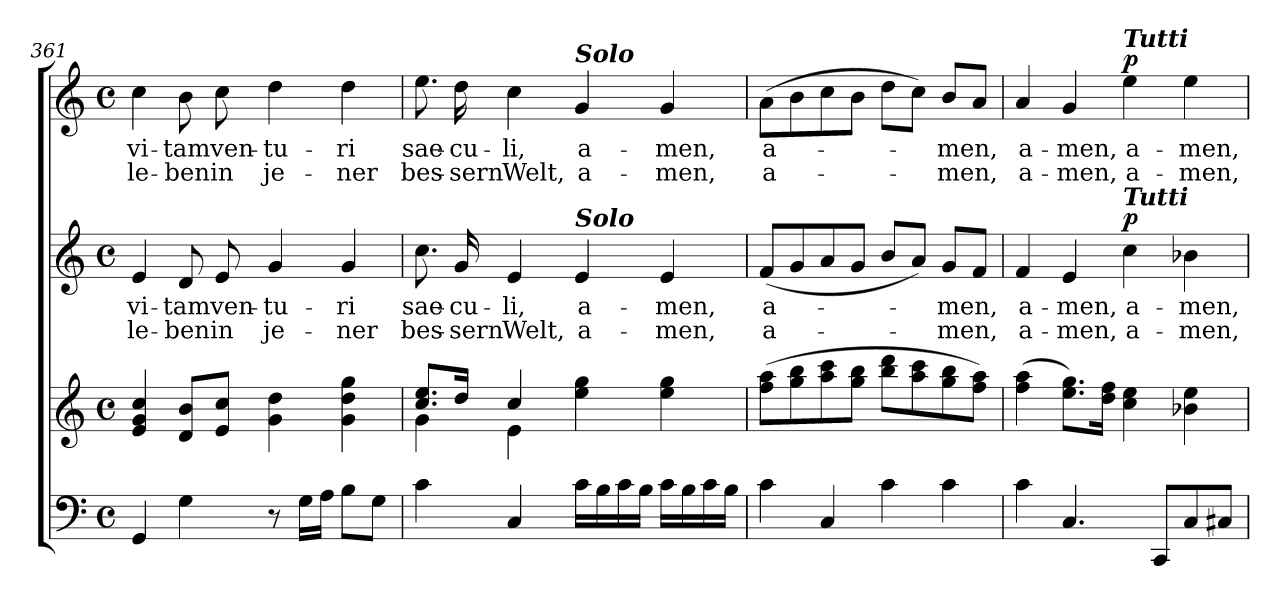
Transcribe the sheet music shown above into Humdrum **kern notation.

**kern	**kern	**kern	**text	**text	**dynam	**kern	**text	**text	**dynam
*part3	*part3	*part2	*part2	*part2	*part2	*part1	*part1	*part1	*part1
*staff4	*staff3	*staff2	*staff2	*staff2	*staff2	*staff1	*staff1	*staff1	*staff1
*clefF4	*clefG2	*clefG2	*	*	*	*clefG2	*	*	*
*k[]	*k[]	*k[]	*	*	*	*k[]	*	*	*
*C:	*C:	*C:	*	*	*	*C:	*	*	*
*M4/4	*M4/4	*M4/4	*	*	*	*M4/4	*	*	*
*met(c)	*met(c)	*met(c)	*	*	*	*met(c)	*	*	*
=361	=361	=361	=361	=361	=361	=361	=361	=361	=361
!	!	!	!LO:LY:b	!LO:LY:b	!	!	!LO:LY:b	!LO:LY:b	!
4GG/	4e/ 4g/ 4cc/	4e/	vi-	le-	.	4cc\	vi-	le-	.
!	!	!	!LO:LY:b	!LO:LY:b	!	!	!LO:LY:b	!LO:LY:b	!
4G\	8d/ 8b/L	8d/	-tam	-ben	.	8b\	-tam	-ben	.
!	!	!	!LO:LY:b	!LO:LY:b	!	!	!LO:LY:b	!LO:LY:b	!
.	8e/ 8cc/J	8e/	ven-	in	.	8cc\	ven-	in	.
!	!	!	!LO:LY:b	!LO:LY:b	!	!	!LO:LY:b	!LO:LY:b	!
8r	4g\ 4dd\	4g/	-tu-	je-	.	4dd\	-tu-	je-	.
16G\LL	.	.	.	.	.	.	.	.	.
16A\JJ	.	.	.	.	.	.	.	.	.
!	!	!	!LO:LY:b	!LO:LY:b	!	!	!LO:LY:b	!LO:LY:b	!
8B\L	4g\ 4dd\ 4gg\	4g/	-ri	-ner	.	4dd\	-ri	-ner	.
8G\J	.	.	.	.	.	.	.	.	.
=362	=362	=362	=362	=362	=362	=362	=362	=362	=362
*	*^	*	*	*	*	*	*	*	*
!	!	!	!	!LO:LY:b	!LO:LY:b	!	!	!LO:LY:b	!LO:LY:b	!
4c\	8.cc/ 8.ee/L	4g\	8.cc\	sae-	bes-	.	8.ee\	sae-	bes-	.
!	!	!	!	!LO:LY:b	!LO:LY:b	!	!	!LO:LY:b	!LO:LY:b	!
.	16dd/Jk	.	16g/	-cu-	-sern	.	16dd\	-cu-	-sern	.
!	!	!	!	!LO:LY:b	!LO:LY:b	!	!	!LO:LY:b	!LO:LY:b	!
4C/	4cc/	4e\	4e/	-li,	Welt,	.	4cc\	-li,	Welt,	.
!	!	!	!	!	!	!	!LO:TX:a:Bi:t=Solo	!	!	!
!	!	!	!LO:TX:a:Bi:t=Solo	!	!	!	!	!	!	!
!	!	!	!	!LO:LY:b	!LO:LY:b	!	!	!LO:LY:b	!LO:LY:b	!
16c\LL	4ee\ 4gg\	2ryy	4e/	a-	a-	.	4g/	a-	a-	.
16B\	.	.	.	.	.	.	.	.	.	.
16c\	.	.	.	.	.	.	.	.	.	.
16B\JJ	.	.	.	.	.	.	.	.	.	.
!	!	!	!	!LO:LY:b	!LO:LY:b	!	!	!LO:LY:b	!LO:LY:b	!
16c\LL	4ee\ 4gg\	.	4e/	-men,	-men,	.	4g/	-men,	-men,	.
16B\	.	.	.	.	.	.	.	.	.	.
16c\	.	.	.	.	.	.	.	.	.	.
16B\JJ	.	.	.	.	.	.	.	.	.	.
*	*v	*v	*	*	*	*	*	*	*	*
!!LO:LB:g=z
=363	=363	=363	=363	=363	=363	=363	=363	=363	=363
!	!	!	!LO:LY:b	!LO:LY:b	!	!	!LO:LY:b	!LO:LY:b	!
4c\	(>8ff\ 8aa\L	(<8f/L	a-	a-	.	(>8a\L	a-	a-	.
.	8gg\ 8bb\	8g/	.	.	.	8b\	.	.	.
4C/	8aa\ 8ccc\	8a/	.	.	.	8cc\	.	.	.
.	8gg\ 8bb\J	8g/J	.	.	.	8b\J	.	.	.
4c\	8bb\ 8ddd\L	8b/L	.	.	.	8dd\L	.	.	.
.	8aa\ 8ccc\	8a/J)	.	.	.	8cc\J)	.	.	.
!	!	!	!LO:LY:b	!LO:LY:b	!	!	!LO:LY:b	!LO:LY:b	!
4c\	8gg\ 8bb\	8g/L	-men,	-men,	.	8b/L	-men,	-men,	.
.	8ff\ 8aa\J)	8f/J	.	.	.	8a/J	.	.	.
=364	=364	=364	=364	=364	=364	=364	=364	=364	=364
!	!	!	!LO:LY:b	!LO:LY:b	!	!	!LO:LY:b	!LO:LY:b	!
4c\	(>4ff\ 4aa\	4f/	a-	a-	.	4a/	a-	a-	.
!	!	!	!LO:LY:b	!LO:LY:b	!	!	!LO:LY:b	!LO:LY:b	!
4.C/	8.ee\ 8.gg\L)	4e/	-men,	-men,	.	4g/	-men,	-men,	.
.	16dd\ 16ff\Jk	.	.	.	.	.	.	.	.
!	!	!	!	!	!	!LO:TX:a:Bi:t=Tutti	!	!	!
!	!	!LO:TX:a:Bi:t=Tutti	!	!	!	!	!	!	!
!	!	!	!LO:LY:b	!LO:LY:b	!LO:DY:a	!	!LO:LY:b	!LO:LY:b	!LO:DY:a
.	4cc\ 4ee\	4cc\	a-	a-	p	4ee\	a-	a-	p
8CC/L	.	.	.	.	.	.	.	.	.
!	!	!	!LO:LY:b	!LO:LY:b	!	!	!LO:LY:b	!LO:LY:b	!
8C/	4b-X\ 4ee\	4b-X\	-men,	-men,	.	4ee\	-men,	-men,	.
8C#X/J	.	.	.	.	.	.	.	.	.
=	=	=	=	=	=	=	=	=	=
*-	*-	*-	*-	*-	*-	*-	*-	*-	*-
